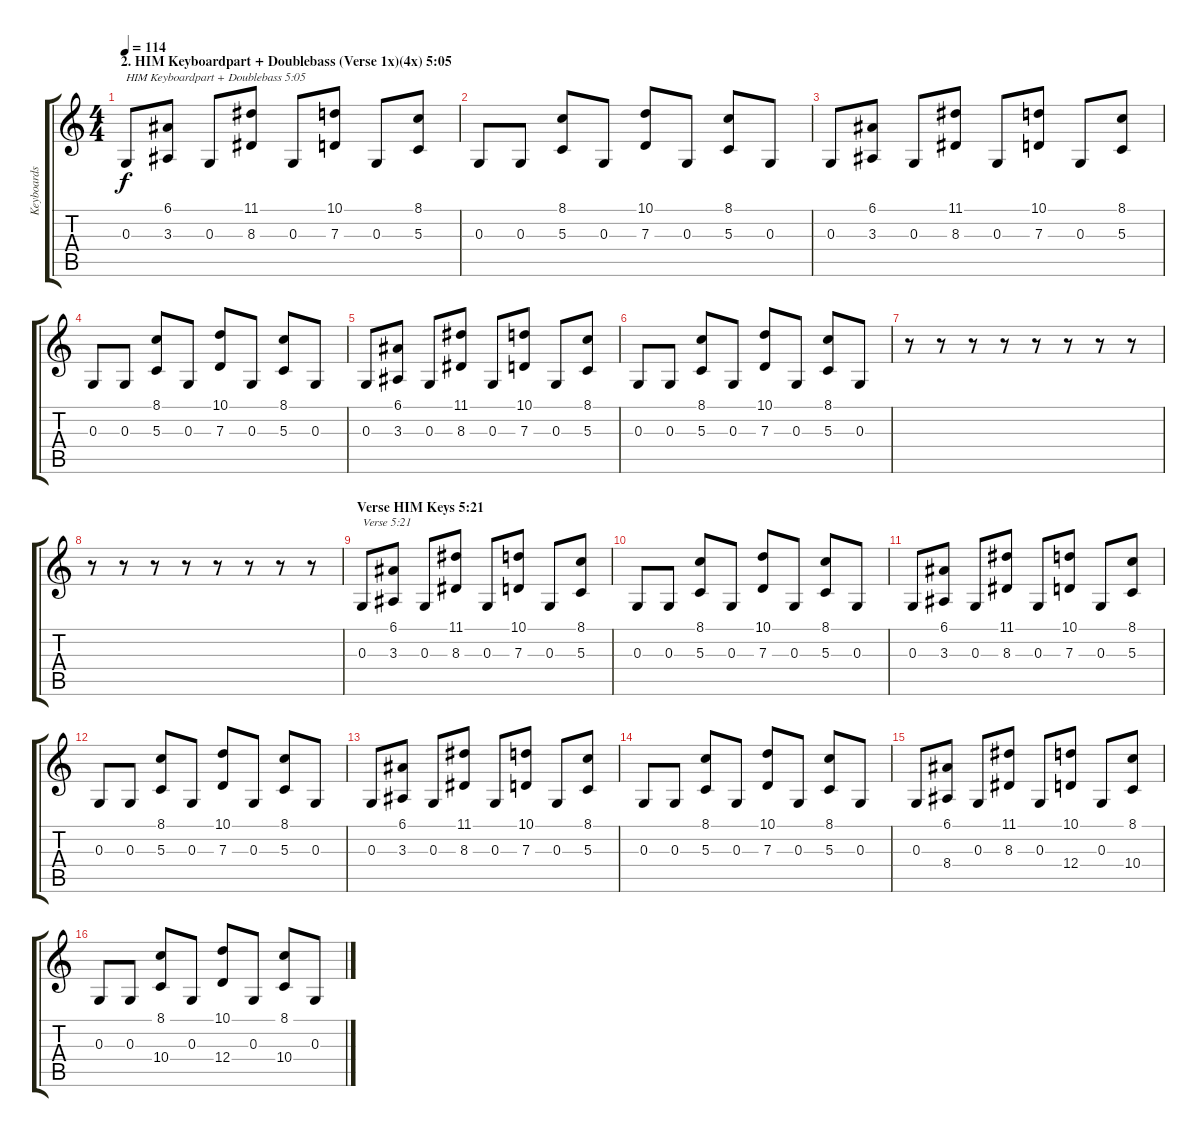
\track ("Keyboards" "Keyboards") {instrument lead1square}
\staff {score tabs}
\tuning (E4 B3 G3 D3 A2 E2) {hide}
\ts (4 4)
\section ("" "2. HIM Keyboardpart + Doublebass (Verse 1x)(4x) 5:05")
\tempo 114
\clef g2
\ks c
0.3.8{txt "HIM Keyboardpart + Doublebass 5:05" dy f} (6.1 3.3).8 0.3.8 (11.1 8.3).8 0.3.8 (10.1 7.3).8 0.3.8 (8.1 5.3).8 |
0.3.8 0.3.8 (8.1 5.3).8 0.3.8 (10.1 7.3).8 0.3.8 (8.1 5.3).8 0.3.8 |
0.3.8 (6.1 3.3).8 0.3.8 (11.1 8.3).8 0.3.8 (10.1 7.3).8 0.3.8 (8.1 5.3).8 |
0.3.8 0.3.8 (8.1 5.3).8 0.3.8 (10.1 7.3).8 0.3.8 (8.1 5.3).8 0.3.8 |
0.3.8 (6.1 3.3).8 0.3.8 (11.1 8.3).8 0.3.8 (10.1 7.3).8 0.3.8 (8.1 5.3).8 |
0.3.8 0.3.8 (8.1 5.3).8 0.3.8 (10.1 7.3).8 0.3.8 (8.1 5.3).8 0.3.8 |
r.8 r.8 r.8 r.8 r.8 r.8 r.8 r.8 |
r.8 r.8 r.8 r.8 r.8 r.8 r.8 r.8 |
\section ("" "Verse HIM Keys 5:21")
0.3.8{txt "Verse 5:21"} (6.1 3.3).8 0.3.8 (11.1 8.3).8 0.3.8 (10.1 7.3).8 0.3.8 (8.1 5.3).8 |
0.3.8 0.3.8 (8.1 5.3).8 0.3.8 (10.1 7.3).8 0.3.8 (8.1 5.3).8 0.3.8 |
0.3.8 (6.1 3.3).8 0.3.8 (11.1 8.3).8 0.3.8 (10.1 7.3).8 0.3.8 (8.1 5.3).8 |
0.3.8 0.3.8 (8.1 5.3).8 0.3.8 (10.1 7.3).8 0.3.8 (8.1 5.3).8 0.3.8 |
0.3.8 (6.1 3.3).8 0.3.8 (11.1 8.3).8 0.3.8 (10.1 7.3).8 0.3.8 (8.1 5.3).8 |
0.3.8 0.3.8 (8.1 5.3).8 0.3.8 (10.1 7.3).8 0.3.8 (8.1 5.3).8 0.3.8 |
0.3.8 (6.1 8.4).8 0.3.8 (11.1 8.3).8 0.3.8 (10.1 12.4).8 0.3.8 (8.1 10.4).8 |
0.3.8 0.3.8 (8.1 10.4).8 0.3.8 (10.1 12.4).8 0.3.8 (8.1 10.4).8 0.3.8
